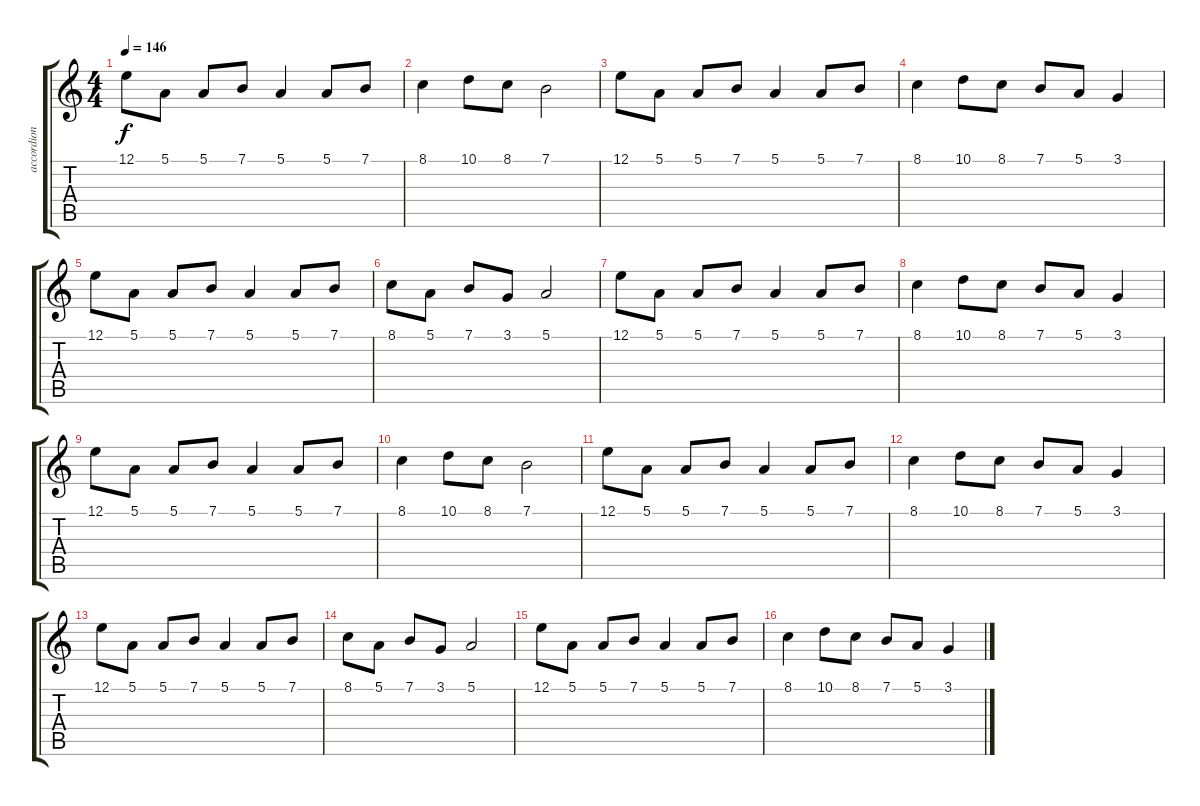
\track ("accordion" "accordion") {instrument accordion}
\staff {score tabs}
\tuning (E4 B3 G3 D3 A2 E2) {hide}
\ts (4 4)
\tempo 146
\clef g2
\ks c
12.1.8{dy f} 5.1.8 5.1.8 7.1.8 5.1.4 5.1.8 7.1.8 |
8.1.4 10.1.8 8.1.8 7.1.2 |
12.1.8 5.1.8 5.1.8 7.1.8 5.1.4 5.1.8 7.1.8 |
8.1.4 10.1.8 8.1.8 7.1.8 5.1.8 3.1.4 |
12.1.8 5.1.8 5.1.8 7.1.8 5.1.4 5.1.8 7.1.8 |
8.1.8 5.1.8 7.1.8 3.1.8 5.1.2 |
12.1.8 5.1.8 5.1.8 7.1.8 5.1.4 5.1.8 7.1.8 |
8.1.4 10.1.8 8.1.8 7.1.8 5.1.8 3.1.4 |
12.1.8 5.1.8 5.1.8 7.1.8 5.1.4 5.1.8 7.1.8 |
8.1.4 10.1.8 8.1.8 7.1.2 |
12.1.8 5.1.8 5.1.8 7.1.8 5.1.4 5.1.8 7.1.8 |
8.1.4 10.1.8 8.1.8 7.1.8 5.1.8 3.1.4 |
12.1.8 5.1.8 5.1.8 7.1.8 5.1.4 5.1.8 7.1.8 |
8.1.8 5.1.8 7.1.8 3.1.8 5.1.2 |
12.1.8 5.1.8 5.1.8 7.1.8 5.1.4 5.1.8 7.1.8 |
8.1.4 10.1.8 8.1.8 7.1.8 5.1.8 3.1.4
